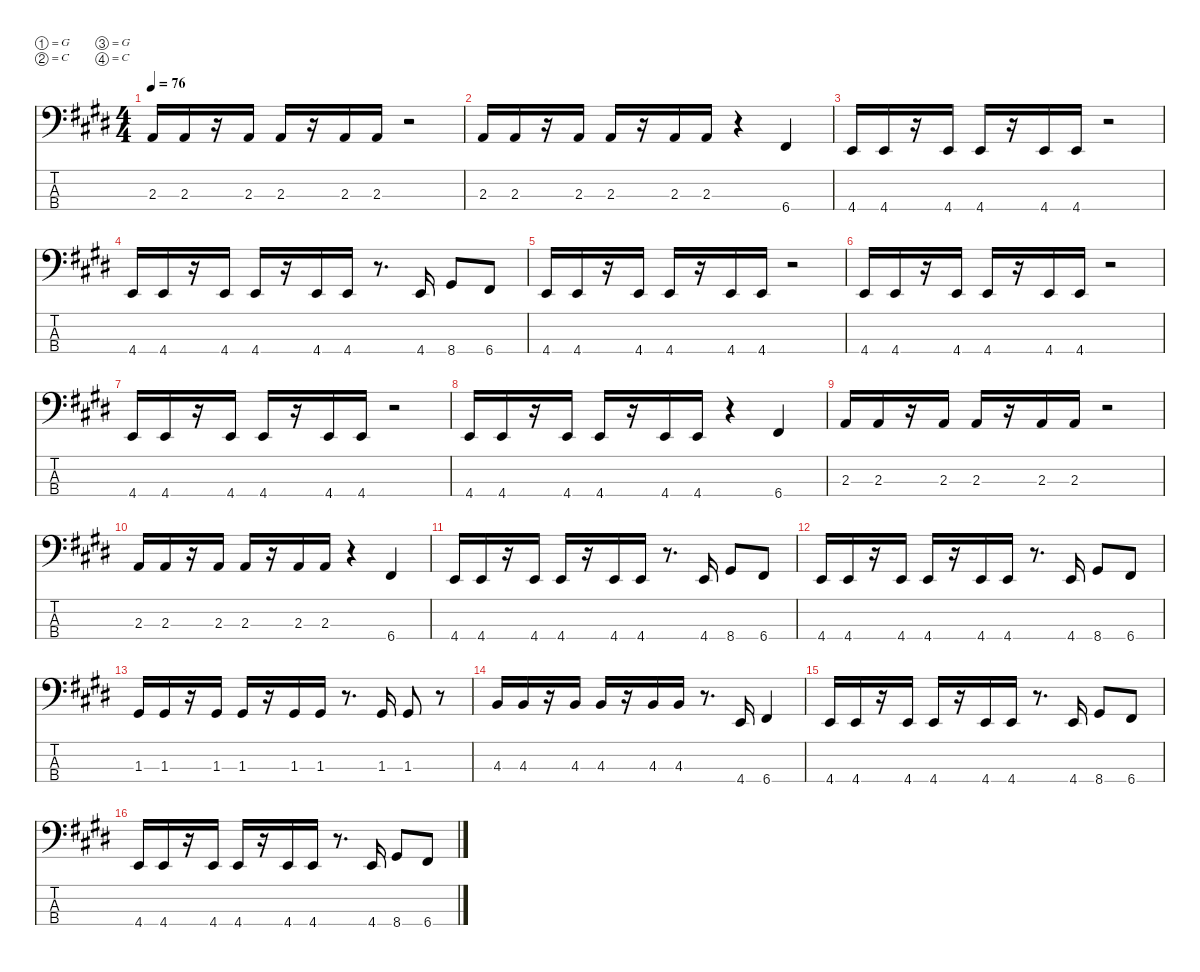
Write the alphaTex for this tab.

\defaultSystemsLayout 4
\hideDynamics
\bracketExtendMode nobrackets
\singleTrackTrackNamePolicy hidden
\multiTrackTrackNamePolicy hidden
\firstSystemTrackNameMode fullname
\otherSystemsTrackNameOrientation horizontal
\track ("Bass" "el.bs.") {instrument electricbassfinger}
\staff {score tabs}
\tuning (G2 C2 G1 C1)
\ts (4 4)
\tempo 76
\clef f4
\ks e
2.3{acc forcenatural}.16{dy f beam Up} 2.3{acc forcenatural}.16{beam Up} r.16{beam Up} 2.3{acc forcenatural}.16{beam Up} 2.3{acc forcenatural}.16{beam Up} r.16{beam Up} 2.3{acc forcenatural}.16{beam Up} 2.3{acc forcenatural}.16{beam Up} r.2{beam Up} |
2.3{acc forcenatural}.16{beam Up} 2.3{acc forcenatural}.16{beam Up} r.16{beam Up} 2.3{acc forcenatural}.16{beam Up} 2.3{acc forcenatural}.16{beam Up} r.16{beam Up} 2.3{acc forcenatural}.16{beam Up} 2.3{acc forcenatural}.16{beam Up} r.4{beam Up} 6.4{acc #}.4{beam Up} |
4.4{acc forcenatural}.16{beam Up} 4.4{acc forcenatural}.16{beam Up} r.16{beam Up} 4.4{acc forcenatural}.16{beam Up} 4.4{acc forcenatural}.16{beam Up} r.16{beam Up} 4.4{acc forcenatural}.16{beam Up} 4.4{acc forcenatural}.16{beam Up} r.2{beam Up} |
4.4{acc forcenatural}.16{beam Up} 4.4{acc forcenatural}.16{beam Up} r.16{beam Up} 4.4{acc forcenatural}.16{beam Up} 4.4{acc forcenatural}.16{beam Up} r.16{beam Up} 4.4{acc forcenatural}.16{beam Up} 4.4{acc forcenatural}.16{beam Up} r.8{d beam Up} 4.4{acc forcenatural}.16{beam Up} 8.4{acc #}.8{beam Up} 6.4{acc #}.8{beam Up} |
4.4{acc forcenatural}.16{beam Up} 4.4{acc forcenatural}.16{beam Up} r.16{beam Up} 4.4{acc forcenatural}.16{beam Up} 4.4{acc forcenatural}.16{beam Up} r.16{beam Up} 4.4{acc forcenatural}.16{beam Up} 4.4{acc forcenatural}.16{beam Up} r.2{beam Up} |
4.4{acc forcenatural}.16{beam Up} 4.4{acc forcenatural}.16{beam Up} r.16{beam Up} 4.4{acc forcenatural}.16{beam Up} 4.4{acc forcenatural}.16{beam Up} r.16{beam Up} 4.4{acc forcenatural}.16{beam Up} 4.4{acc forcenatural}.16{beam Up} r.2{beam Up} |
4.4{acc forcenatural}.16{beam Up} 4.4{acc forcenatural}.16{beam Up} r.16{beam Up} 4.4{acc forcenatural}.16{beam Up} 4.4{acc forcenatural}.16{beam Up} r.16{beam Up} 4.4{acc forcenatural}.16{beam Up} 4.4{acc forcenatural}.16{beam Up} r.2{beam Up} |
4.4{acc forcenatural}.16{beam Up} 4.4{acc forcenatural}.16{beam Up} r.16{beam Up} 4.4{acc forcenatural}.16{beam Up} 4.4{acc forcenatural}.16{beam Up} r.16{beam Up} 4.4{acc forcenatural}.16{beam Up} 4.4{acc forcenatural}.16{beam Up} r.4{beam Up} 6.4{acc #}.4{beam Up} |
2.3{acc forcenatural}.16{beam Up} 2.3{acc forcenatural}.16{beam Up} r.16{beam Up} 2.3{acc forcenatural}.16{beam Up} 2.3{acc forcenatural}.16{beam Up} r.16{beam Up} 2.3{acc forcenatural}.16{beam Up} 2.3{acc forcenatural}.16{beam Up} r.2{beam Up} |
2.3{acc forcenatural}.16{beam Up} 2.3{acc forcenatural}.16{beam Up} r.16{beam Up} 2.3{acc forcenatural}.16{beam Up} 2.3{acc forcenatural}.16{beam Up} r.16{beam Up} 2.3{acc forcenatural}.16{beam Up} 2.3{acc forcenatural}.16{beam Up} r.4{beam Up} 6.4{acc #}.4{beam Up} |
4.4{acc forcenatural}.16{beam Up} 4.4{acc forcenatural}.16{beam Up} r.16{beam Up} 4.4{acc forcenatural}.16{beam Up} 4.4{acc forcenatural}.16{beam Up} r.16{beam Up} 4.4{acc forcenatural}.16{beam Up} 4.4{acc forcenatural}.16{beam Up} r.8{d beam Up} 4.4{acc forcenatural}.16{beam Up} 8.4{acc #}.8{beam Up} 6.4{acc #}.8{beam Up} |
4.4{acc forcenatural}.16{beam Up} 4.4{acc forcenatural}.16{beam Up} r.16{beam Up} 4.4{acc forcenatural}.16{beam Up} 4.4{acc forcenatural}.16{beam Up} r.16{beam Up} 4.4{acc forcenatural}.16{beam Up} 4.4{acc forcenatural}.16{beam Up} r.8{d beam Up} 4.4{acc forcenatural}.16{beam Up} 8.4{acc #}.8{beam Up} 6.4{acc #}.8{beam Up} |
1.3{acc #}.16{beam Up} 1.3{acc #}.16{beam Up} r.16{beam Up} 1.3{acc #}.16{beam Up} 1.3{acc #}.16{beam Up} r.16{beam Up} 1.3{acc #}.16{beam Up} 1.3{acc #}.16{beam Up} r.8{d beam Up} 1.3{acc #}.16{beam Up} 1.3{acc #}.8{beam Up} r.8{beam Up} |
4.3{acc forcenatural}.16{beam Up} 4.3{acc forcenatural}.16{beam Up} r.16{beam Up} 4.3{acc forcenatural}.16{beam Up} 4.3{acc forcenatural}.16{beam Up} r.16{beam Up} 4.3{acc forcenatural}.16{beam Up} 4.3{acc forcenatural}.16{beam Up} r.8{d beam Up} 4.4{acc forcenatural}.16{beam Up} 6.4{acc #}.4{beam Up} |
4.4{acc forcenatural}.16{beam Up} 4.4{acc forcenatural}.16{beam Up} r.16{beam Up} 4.4{acc forcenatural}.16{beam Up} 4.4{acc forcenatural}.16{beam Up} r.16{beam Up} 4.4{acc forcenatural}.16{beam Up} 4.4{acc forcenatural}.16{beam Up} r.8{d beam Up} 4.4{acc forcenatural}.16{beam Up} 8.4{acc #}.8{beam Up} 6.4{acc #}.8{beam Up} |
4.4{acc forcenatural}.16{beam Up} 4.4{acc forcenatural}.16{beam Up} r.16{beam Up} 4.4{acc forcenatural}.16{beam Up} 4.4{acc forcenatural}.16{beam Up} r.16{beam Up} 4.4{acc forcenatural}.16{beam Up} 4.4{acc forcenatural}.16{beam Up} r.8{d beam Up} 4.4{acc forcenatural}.16{beam Up} 8.4{acc #}.8{beam Up} 6.4{acc #}.8{beam Up}
